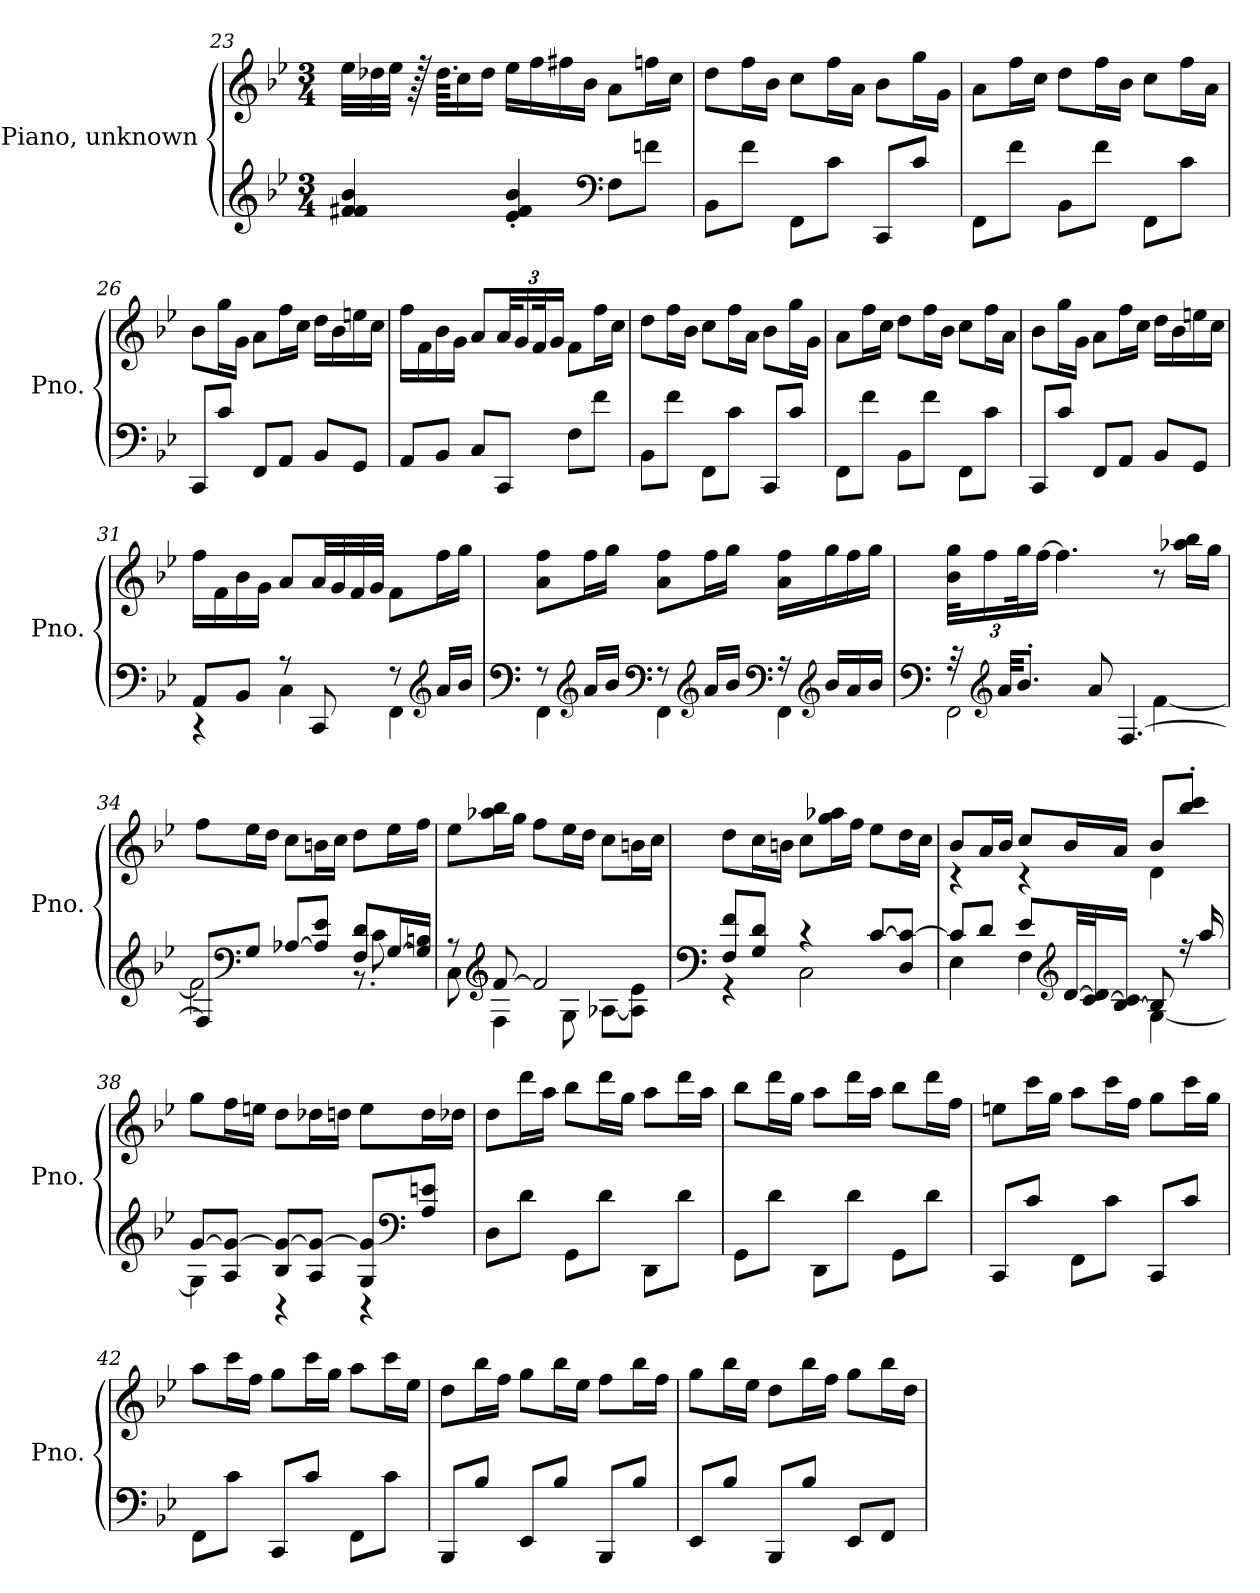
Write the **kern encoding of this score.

**kern	**kern
*part1	*part1
*staff2	*staff1
*I"Piano, unknown	*
*I'Pno.	*
!!LO:PB:g=z
*clefG2	*clefG2
*k[b-e-]	*k[b-e-]
*M3/4	*M3/4
=23	=23
4f/ 4f#X/ 4b-/	32ee-\LLL
.	32dd-X\
.	32ee-\JJJ
.	128r
.	64.dd-\KKLL
.	16cc\
.	16dd-\JJ
4e-/' 4f#/' 4b-/'	16ee-\LL
.	16ff\
.	16ff#X\
.	16b-\JJ
*clefF4	*
8F\L	8a\L
8fn\J	16ffn\L
.	16cc\JJ
=24	=24
8BB-\L	8dd\L
8f\J	16ff\L
.	16b-\JJ
8FF\L	8cc\L
8c\J	16ff\L
.	16a\JJ
8CC/L	8b-\L
8c/J	16gg\L
.	16g\JJ
=25	=25
8FF\L	8a\L
8f\J	16ff\L
.	16cc\JJ
8BB-\L	8dd\L
8f\J	16ff\L
.	16b-\JJ
8FF\L	8cc\L
8c\J	16ff\L
.	16a\JJ
!!LO:LB:g=z
=26	=26
8CC/L	8b-\L
8c/J	16gg\L
.	16g\JJ
8FF/L	8a\L
8AA/J	16ff\L
.	16cc\JJ
8BB-/L	16dd\LL
.	16b-\
8GG/J	16een\
.	16cc\JJ
=27	=27
8AA/L	16ff\LL
.	16f\
8BB-/J	16b-\
.	16g\JJ
8C/L	8a/L
*	*Xbrackettup
8CC/J	48a/KL
.	24g/
.	48f/K
.	24g/JJ
8F\L	8f\L
8f\J	16ff\L
.	16cc\JJ
=28	=28
8BB-\L	8dd\L
8f\J	16ff\L
.	16b-\JJ
8FF\L	8cc\L
8c\J	16ff\L
.	16a\JJ
8CC/L	8b-\L
8c/J	16gg\L
.	16g\JJ
=29	=29
8FF\L	8a\L
8f\J	16ff\L
.	16cc\JJ
8BB-\L	8dd\L
8f\J	16ff\L
.	16b-\JJ
8FF\L	8cc\L
8c\J	16ff\L
.	16a\JJ
!!LO:LB:g=z
=30	=30
8CC/L	8b-\L
8c/J	16gg\L
.	16g\JJ
8FF/L	8a\L
8AA/J	16ff\L
.	16cc\JJ
8BB-/L	16dd\LL
.	16b-\
8GG/J	16een\
.	16cc\JJ
=31	=31
*^	*
8AA/L	4r	16ff\LL
.	.	16f\
8BB-/J	.	16b-\
.	.	16g\JJ
8r	4C\	8a/L
8CC/	.	32a/LL
.	.	32g/
.	.	32f/
.	.	32g/JJJ
8r	4FF\	8f\L
*clefG2	*	*
16a/LL	.	16ff\L
16b-/JJ	.	16gg\JJ
=32	=32	=32
*clefF4	*	*
8r	4FF\	8a\ 8ff\L
*clefG2	*	*
16a/LL	.	16ff\L
16b-/JJ	.	16gg\JJ
*clefF4	*	*
8r	4FF\	8a\ 8ff\L
*clefG2	*	*
16a/LL	.	16ff\L
16b-/JJ	.	16gg\JJ
*clefF4	*	*
16r	4FF\	16a\ 16ff\LL
*clefG2	*	*
16b-/LL	.	16gg\
16a/	.	16ff\
16b-/JJ	.	16gg\JJ
!!LO:LB:g=z
=33	=33	=33
*clefF4	*	*
32r	2FF\	48b-\ 48gg\KLL
.	.	24ff\
*clefG2	*	*
32a/KKL	.	.
8.b-'/J	.	48gg\K
.	.	[24ff\JJ
.	.	4.ff\]
8a/	.	.
[4.F/	.	.
.	[4f\	8r
.	.	16aa-X\ 16bb-\LL
.	.	16gg\JJ
=34	=34	=34
8F/L]	2f\]	8ff\L
*clefF4	*	*
8G/J	.	16ee-\L
.	.	16dd\JJ
[8A-X/L	.	8cc\L
8A-/] 8e-/J	.	16bn\L
.	.	16cc\JJ
8F/ 8d/L	8r	8dd\L
[16G/L	8c'\	16ee-\L
16G/] 16Bn/JJ	.	16ff\JJ
=35	=35	=35
8r	8C\	8ee-\L
*clefG2	*	*
[8f/	4F\	16aa-X\ 16bb-\L
.	.	16gg\JJ
2f/]	.	8ff\L
.	8G\	16ee-\L
.	.	16dd\JJ
.	[8A-X\L	8cc\L
.	8A-\] 8e-\J	16bn\L
.	.	16cc\JJ
!!LO:LB:g=z
=36	=36	=36
*clefF4	*	*
8F/ 8f/L	4r	8dd\L
8G/ 8d/J	.	16cc\L
.	.	16bn\JJ
4r	2C\	8cc\L
.	.	16gg\ 16aa-X\L
.	.	16ff\JJ
[8c/L	.	8ee-\L
8D/ 8c/_J	.	16dd\L
.	.	16cc\JJ
=37	=37	=37
*	*	*^
8c/L]	4E-\	8b-/L	4r
8d/J	.	16a/L	.
.	.	16b-/JJ	.
8e-/L	4F\	8cc/L	4r
*clefG2	*	*	*
[32d/LL	.	16b-/L	.
[32c/ 32d/]J	.	.	.
[16B-/ 16c/]JJ	.	16a/JJ	.
8B-/]	[4G\	8b-/L	4d\
16r	.	8bb-/' 8ccc/'J	.
16aa/	.	.	.
*	*	*v	*v
=38	=38	=38
[8g/L	4G\]	8gg\L
8A/ 8g/_J	.	16ff\L
.	.	16een\JJ
8B-/ 8g/_L	4r	8dd\L
8A/ 8g/_J	.	16dd-X\L
.	.	16ddn\JJ
8G/ 8g/]L	4r	8ee\L
*clefF4	*	*
8A/ 8en/J	.	16dd\L
.	.	16dd-X\JJ
*v	*v	*
!!LO:LB:g=z
=39	=39
8D\L	8dd\L
8d\J	16ddd\L
.	16aa\JJ
8GG\L	8bb-\L
8d\J	16ddd\L
.	16gg\JJ
8DD\L	8aa\L
8d\J	16ddd\L
.	16aa\JJ
=40	=40
8GG\L	8bb-\L
8d\J	16ddd\L
.	16gg\JJ
8DD\L	8aa\L
8d\J	16ddd\L
.	16aa\JJ
8GG\L	8bb-\L
8d\J	16ddd\L
.	16ff\JJ
=41	=41
8CC/L	8een\L
8c/J	16ccc\L
.	16gg\JJ
8FF\L	8aa\L
8c\J	16ccc\L
.	16ff\JJ
8CC/L	8gg\L
8c/J	16ccc\L
.	16gg\JJ
=42	=42
8FF\L	8aa\L
8c\J	16ccc\L
.	16ff\JJ
8CC/L	8gg\L
8c/J	16ccc\L
.	16gg\JJ
8FF\L	8aa\L
8c\J	16ccc\L
.	16ee-\JJ
!!LO:PB:g=z
=43	=43
8BBB-/L	8dd\L
8B-/J	16bb-\L
.	16ff\JJ
8EE-/L	8gg\L
8B-/J	16bb-\L
.	16ee-\JJ
8BBB-/L	8ff\L
8B-/J	16bb-\L
.	16ff\JJ
=44	=44
8EE-/L	8gg\L
8B-/J	16bb-\L
.	16ee-\JJ
8BBB-/L	8dd\L
8B-/J	16bb-\L
.	16ff\JJ
8EE-/L	8gg\L
8FF/J	16bb-\L
.	16dd\JJ
=	=
*-	*-
